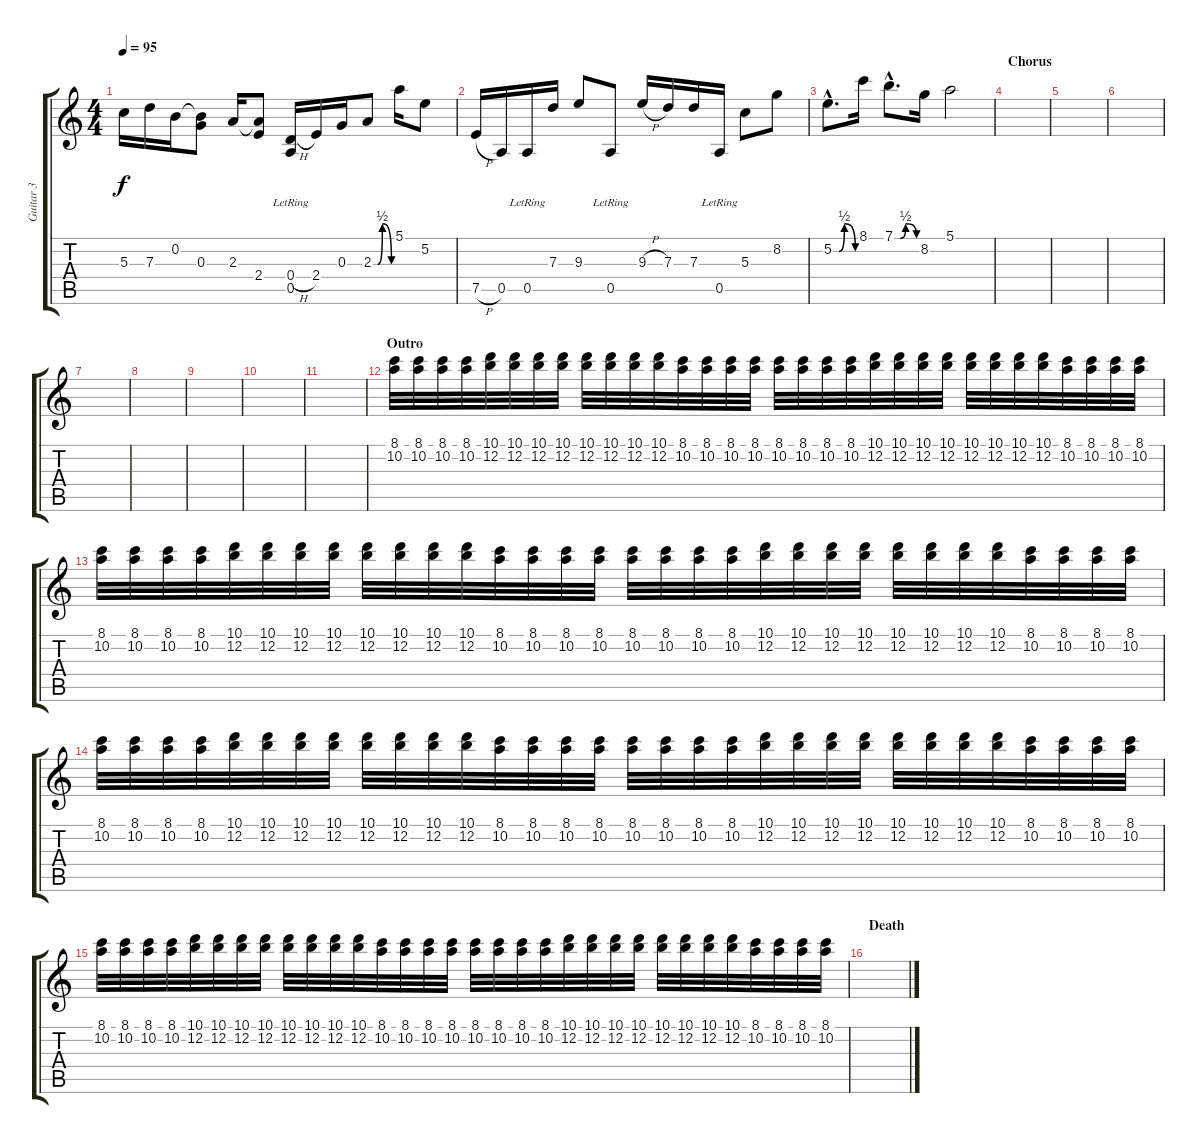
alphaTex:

\track ("Guitar 3" "Guitar 3") {instrument guitarharmonics}
\staff {score tabs}
\tuning (E4 B3 G3 D3 A2 E2) {hide}
\ts (4 4)
\tempo 95
\clef g2
\ks c
5.3.16{dy f} 7.3.16 0.2.16 (0.2{t} 0.3).8 2.3.16 (2.3{t} 2.4).8 (0.4{h} 0.5{lr}).16 2.4.16 0.3.16 2.3{be (custom 0 0 15 0 30 2 60 0)}.8 5.1.16 5.2.8 |
7.5{h}.16 0.5.16 0.5{lr}.16 7.3.16 9.3.8 0.5{lr}.8 9.3{h}.16 7.3.16 7.3.16 0.5{lr}.16 5.3.8 8.2.8 |
5.2{be (custom 0 0 15 0 30 2 60 0) hac}.8{d} 8.1.16 7.1{be (custom 0 0 15 0 30 2 60 0) hac}.8{d} 8.2.16 5.1.2 |
\section ("" "Chorus")
|
|
|
|
|
|
|
|
\section ("" "Outro")
(8.1 10.2).32{volume 12 balance 8 instrument overdrivenguitar} (8.1 10.2).32 (8.1 10.2).32 (8.1 10.2).32 (10.1 12.2).32 (10.1 12.2).32 (10.1 12.2).32 (10.1 12.2).32 (10.1 12.2).32 (10.1 12.2).32 (10.1 12.2).32 (10.1 12.2).32 (8.1 10.2).32 (8.1 10.2).32 (8.1 10.2).32 (8.1 10.2).32 (8.1 10.2).32 (8.1 10.2).32 (8.1 10.2).32 (8.1 10.2).32 (10.1 12.2).32 (10.1 12.2).32 (10.1 12.2).32 (10.1 12.2).32 (10.1 12.2).32 (10.1 12.2).32 (10.1 12.2).32 (10.1 12.2).32 (8.1 10.2).32 (8.1 10.2).32 (8.1 10.2).32 (8.1 10.2).32 |
(8.1 10.2).32 (8.1 10.2).32 (8.1 10.2).32 (8.1 10.2).32 (10.1 12.2).32 (10.1 12.2).32 (10.1 12.2).32 (10.1 12.2).32 (10.1 12.2).32 (10.1 12.2).32 (10.1 12.2).32 (10.1 12.2).32 (8.1 10.2).32 (8.1 10.2).32 (8.1 10.2).32 (8.1 10.2).32 (8.1 10.2).32 (8.1 10.2).32 (8.1 10.2).32 (8.1 10.2).32 (10.1 12.2).32 (10.1 12.2).32 (10.1 12.2).32 (10.1 12.2).32 (10.1 12.2).32 (10.1 12.2).32 (10.1 12.2).32 (10.1 12.2).32 (8.1 10.2).32 (8.1 10.2).32 (8.1 10.2).32 (8.1 10.2).32 |
(8.1 10.2).32 (8.1 10.2).32 (8.1 10.2).32 (8.1 10.2).32 (10.1 12.2).32 (10.1 12.2).32 (10.1 12.2).32 (10.1 12.2).32 (10.1 12.2).32 (10.1 12.2).32 (10.1 12.2).32 (10.1 12.2).32 (8.1 10.2).32 (8.1 10.2).32 (8.1 10.2).32 (8.1 10.2).32 (8.1 10.2).32 (8.1 10.2).32 (8.1 10.2).32 (8.1 10.2).32 (10.1 12.2).32 (10.1 12.2).32 (10.1 12.2).32 (10.1 12.2).32 (10.1 12.2).32 (10.1 12.2).32 (10.1 12.2).32 (10.1 12.2).32 (8.1 10.2).32 (8.1 10.2).32 (8.1 10.2).32 (8.1 10.2).32 |
(8.1 10.2).32 (8.1 10.2).32 (8.1 10.2).32 (8.1 10.2).32 (10.1 12.2).32 (10.1 12.2).32 (10.1 12.2).32 (10.1 12.2).32 (10.1 12.2).32 (10.1 12.2).32 (10.1 12.2).32 (10.1 12.2).32 (8.1 10.2).32 (8.1 10.2).32 (8.1 10.2).32 (8.1 10.2).32 (8.1 10.2).32 (8.1 10.2).32 (8.1 10.2).32 (8.1 10.2).32 (10.1 12.2).32 (10.1 12.2).32 (10.1 12.2).32 (10.1 12.2).32 (10.1 12.2).32 (10.1 12.2).32 (10.1 12.2).32 (10.1 12.2).32 (8.1 10.2).32 (8.1 10.2).32 (8.1 10.2).32 (8.1 10.2).32 |
\section ("" "Death")
